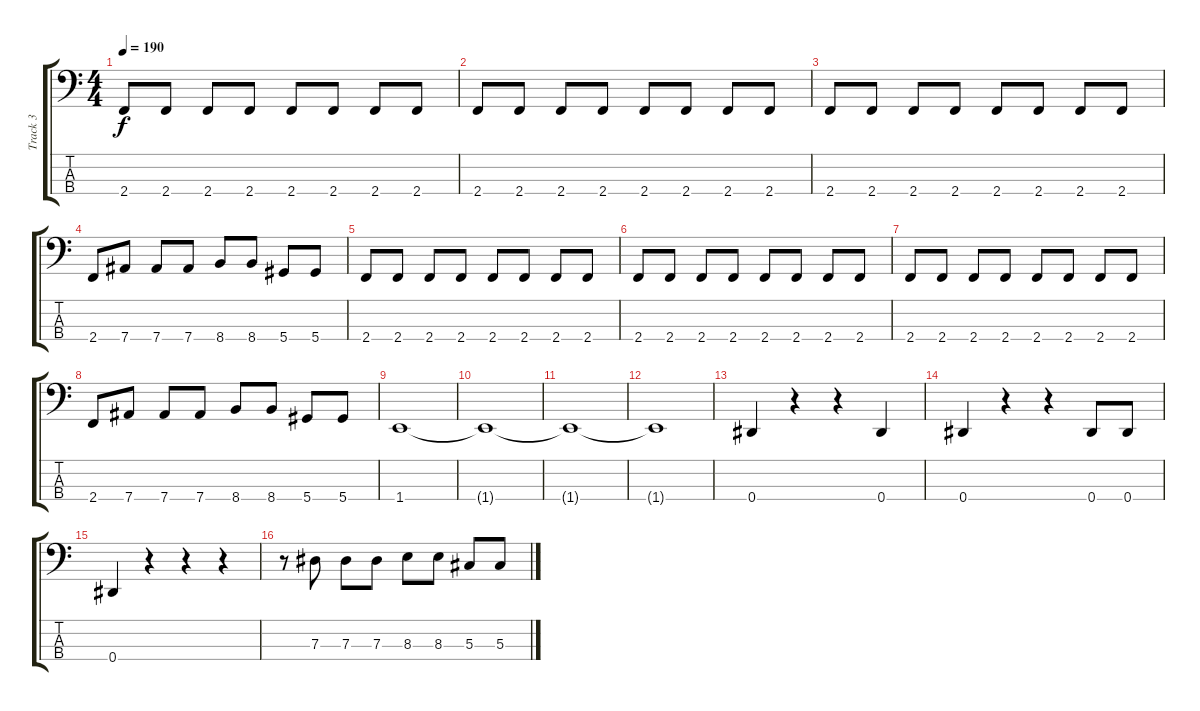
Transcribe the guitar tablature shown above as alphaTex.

\track ("Track 3" "Track 3") {instrument electricbassfinger}
\staff {score tabs}
\tuning (Gb2 Db2 Ab1 Eb1) {hide}
\ts (4 4)
\tempo 190
\clef f4
\ks c
2.4.8{dy f} 2.4.8 2.4.8 2.4.8 2.4.8 2.4.8 2.4.8 2.4.8 |
2.4.8 2.4.8 2.4.8 2.4.8 2.4.8 2.4.8 2.4.8 2.4.8 |
2.4.8 2.4.8 2.4.8 2.4.8 2.4.8 2.4.8 2.4.8 2.4.8 |
2.4.8 7.4.8 7.4.8 7.4.8 8.4.8 8.4.8 5.4.8 5.4.8 |
2.4.8 2.4.8 2.4.8 2.4.8 2.4.8 2.4.8 2.4.8 2.4.8 |
2.4.8 2.4.8 2.4.8 2.4.8 2.4.8 2.4.8 2.4.8 2.4.8 |
2.4.8 2.4.8 2.4.8 2.4.8 2.4.8 2.4.8 2.4.8 2.4.8 |
2.4.8 7.4.8 7.4.8 7.4.8 8.4.8 8.4.8 5.4.8 5.4.8 |
1.4.1 |
1.4{t}.1 |
1.4{t}.1 |
1.4{t}.1 |
0.4.4 r.4 r.4 0.4.4 |
0.4.4 r.4 r.4 0.4.8 0.4.8 |
0.4.4 r.4 r.4 r.4 |
r.8 7.3.8 7.3.8 7.3.8 8.3.8 8.3.8 5.3.8 5.3.8
